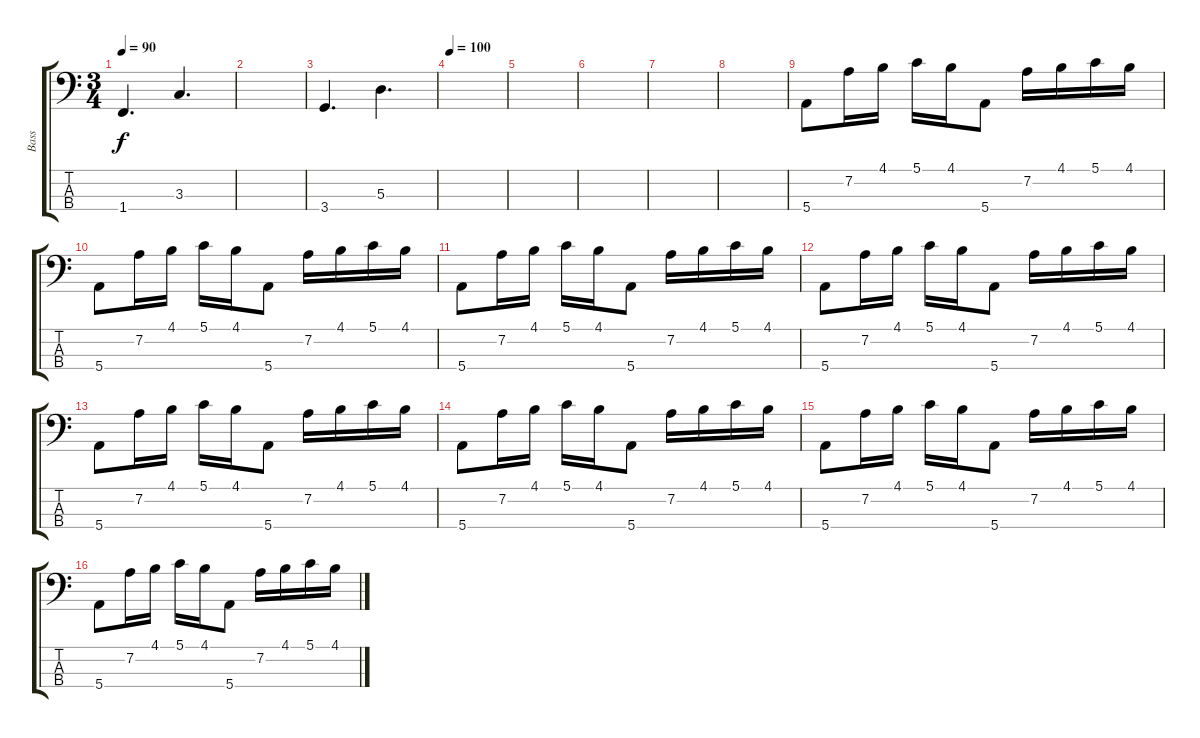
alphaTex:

\track ("Bass" "Bass") {instrument electricbassfinger}
\staff {score tabs}
\tuning (G2 D2 A1 E1) {hide}
\ts (3 4)
\tempo 90
\clef f4
\ks c
1.4.4{d dy f} 3.3.4{d} |
|
3.4.4{d} 5.3.4{d} |
\tempo 100
|
|
|
|
|
5.4.8 7.2.16 4.1.16 5.1.16 4.1.16 5.4.8 7.2.16 4.1.16 5.1.16 4.1.16 |
5.4.8 7.2.16 4.1.16 5.1.16 4.1.16 5.4.8 7.2.16 4.1.16 5.1.16 4.1.16 |
5.4.8 7.2.16 4.1.16 5.1.16 4.1.16 5.4.8 7.2.16 4.1.16 5.1.16 4.1.16 |
5.4.8 7.2.16 4.1.16 5.1.16 4.1.16 5.4.8 7.2.16 4.1.16 5.1.16 4.1.16 |
5.4.8 7.2.16 4.1.16 5.1.16 4.1.16 5.4.8 7.2.16 4.1.16 5.1.16 4.1.16 |
5.4.8 7.2.16 4.1.16 5.1.16 4.1.16 5.4.8 7.2.16 4.1.16 5.1.16 4.1.16 |
5.4.8 7.2.16 4.1.16 5.1.16 4.1.16 5.4.8 7.2.16 4.1.16 5.1.16 4.1.16 |
5.4.8 7.2.16 4.1.16 5.1.16 4.1.16 5.4.8 7.2.16 4.1.16 5.1.16 4.1.16
